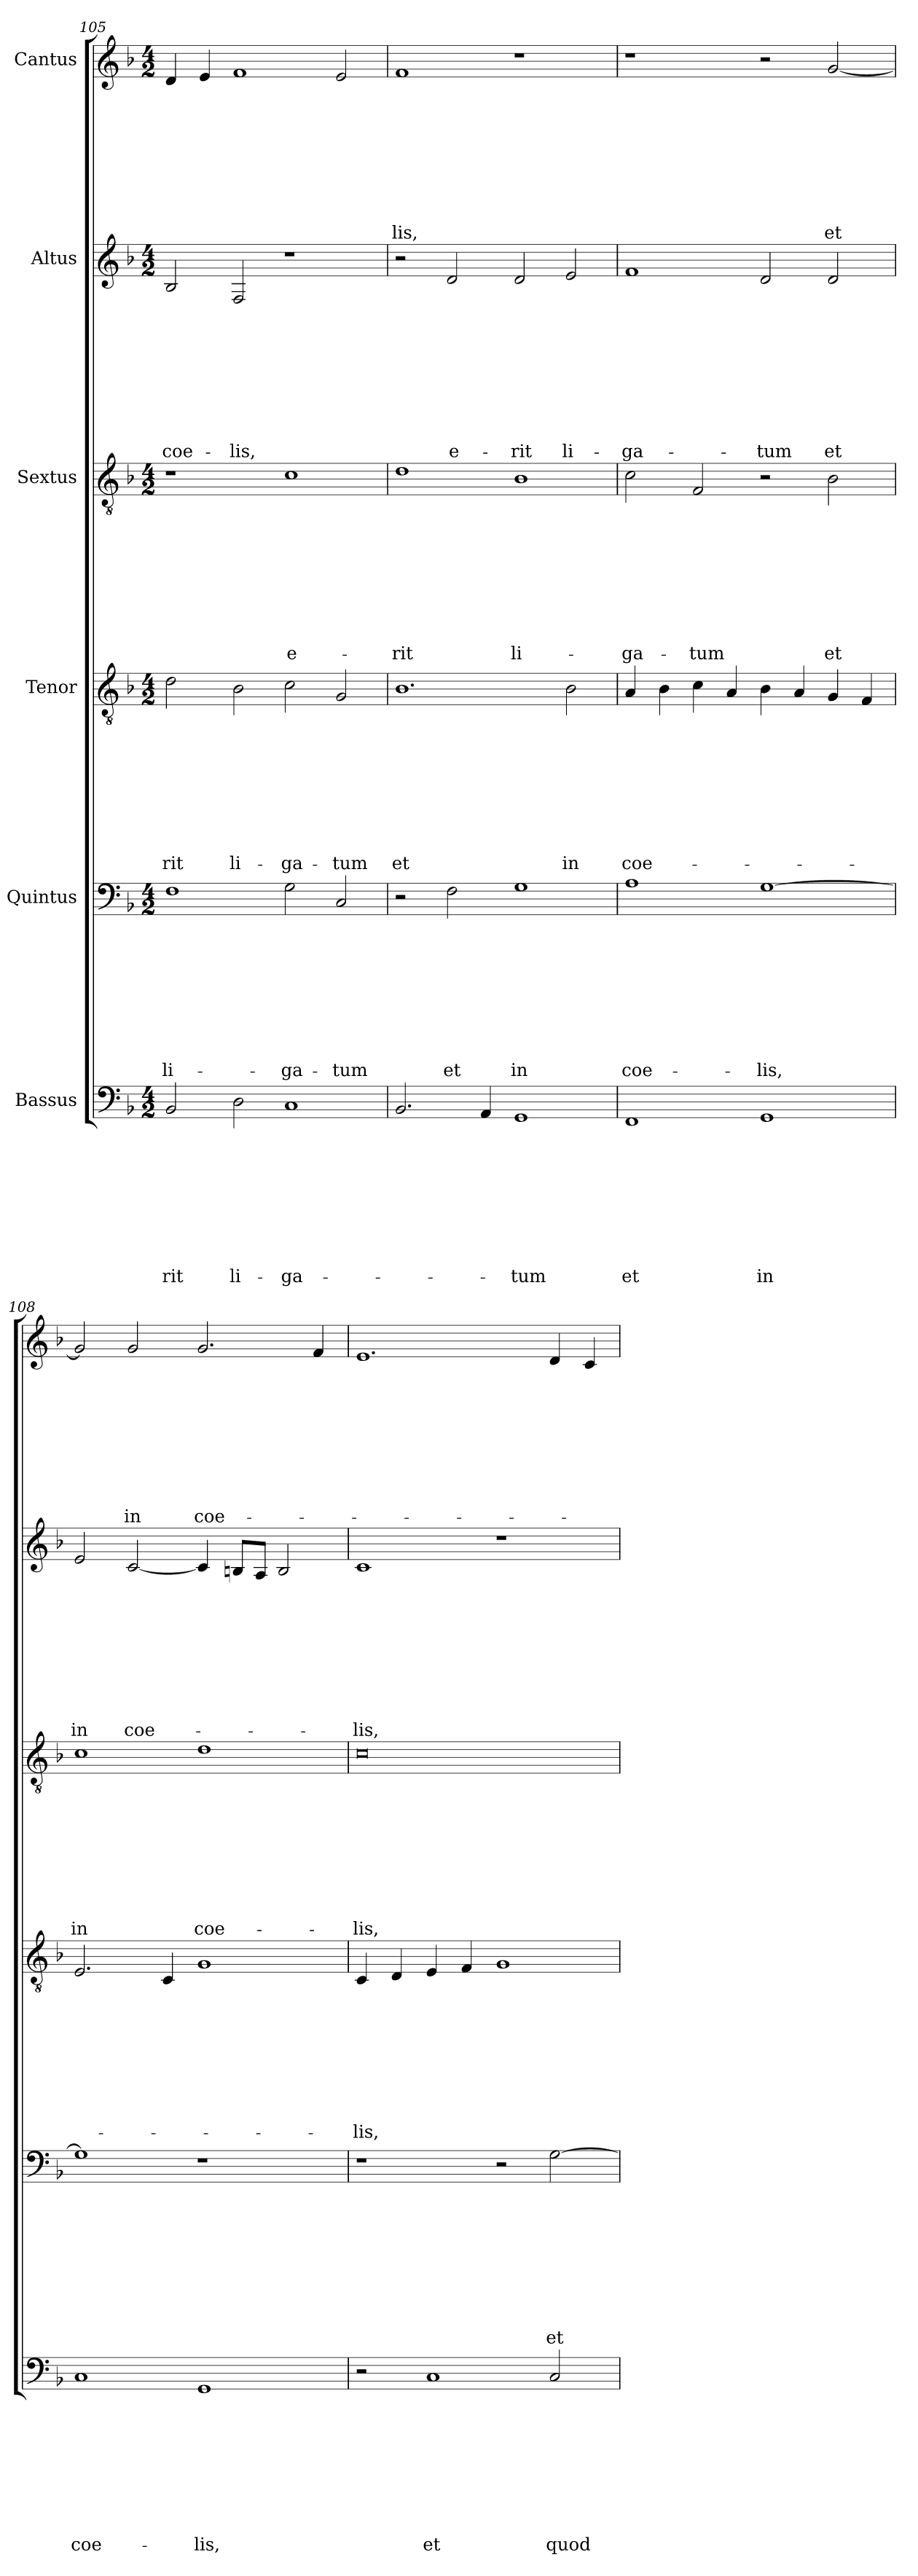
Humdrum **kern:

**kern	**text	**text	**text	**text	**text	**text	**text	**text	**text	**kern	**text	**text	**text	**text	**text	**text	**text	**text	**text	**kern	**text	**text	**text	**text	**text	**text	**text	**text	**text	**kern	**text	**text	**text	**text	**text	**text	**text	**text	**text	**kern	**text	**text	**text	**text	**text	**text	**text	**text	**text	**kern	**text	**text	**text	**text	**text	**text	**text	**text	**text
*part6	*part6	*part6	*part6	*part6	*part6	*part6	*part6	*part6	*part6	*part5	*part5	*part5	*part5	*part5	*part5	*part5	*part5	*part5	*part5	*part4	*part4	*part4	*part4	*part4	*part4	*part4	*part4	*part4	*part4	*part3	*part3	*part3	*part3	*part3	*part3	*part3	*part3	*part3	*part3	*part2	*part2	*part2	*part2	*part2	*part2	*part2	*part2	*part2	*part2	*part1	*part1	*part1	*part1	*part1	*part1	*part1	*part1	*part1	*part1
*staff6	*staff6	*staff6	*staff6	*staff6	*staff6	*staff6	*staff6	*staff6	*staff6	*staff5	*staff5	*staff5	*staff5	*staff5	*staff5	*staff5	*staff5	*staff5	*staff5	*staff4	*staff4	*staff4	*staff4	*staff4	*staff4	*staff4	*staff4	*staff4	*staff4	*staff3	*staff3	*staff3	*staff3	*staff3	*staff3	*staff3	*staff3	*staff3	*staff3	*staff2	*staff2	*staff2	*staff2	*staff2	*staff2	*staff2	*staff2	*staff2	*staff2	*staff1	*staff1	*staff1	*staff1	*staff1	*staff1	*staff1	*staff1	*staff1	*staff1
*I"Bassus	*	*	*	*	*	*	*	*	*	*I"Quintus	*	*	*	*	*	*	*	*	*	*I"Tenor	*	*	*	*	*	*	*	*	*	*I"Sextus	*	*	*	*	*	*	*	*	*	*I"Altus	*	*	*	*	*	*	*	*	*	*I"Cantus	*	*	*	*	*	*	*	*	*
*clefF4	*	*	*	*	*	*	*	*	*	*clefF4	*	*	*	*	*	*	*	*	*	*clefGv2	*	*	*	*	*	*	*	*	*	*clefGv2	*	*	*	*	*	*	*	*	*	*clefG2	*	*	*	*	*	*	*	*	*	*clefG2	*	*	*	*	*	*	*	*	*
*k[b-]	*	*	*	*	*	*	*	*	*	*k[b-]	*	*	*	*	*	*	*	*	*	*k[b-]	*	*	*	*	*	*	*	*	*	*k[b-]	*	*	*	*	*	*	*	*	*	*k[b-]	*	*	*	*	*	*	*	*	*	*k[b-]	*	*	*	*	*	*	*	*	*
*F:	*	*	*	*	*	*	*	*	*	*F:	*	*	*	*	*	*	*	*	*	*F:	*	*	*	*	*	*	*	*	*	*F:	*	*	*	*	*	*	*	*	*	*F:	*	*	*	*	*	*	*	*	*	*F:	*	*	*	*	*	*	*	*	*
*M4/2	*	*	*	*	*	*	*	*	*	*M4/2	*	*	*	*	*	*	*	*	*	*M4/2	*	*	*	*	*	*	*	*	*	*M4/2	*	*	*	*	*	*	*	*	*	*M4/2	*	*	*	*	*	*	*	*	*	*M4/2	*	*	*	*	*	*	*	*	*
=105	=105	=105	=105	=105	=105	=105	=105	=105	=105	=105	=105	=105	=105	=105	=105	=105	=105	=105	=105	=105	=105	=105	=105	=105	=105	=105	=105	=105	=105	=105	=105	=105	=105	=105	=105	=105	=105	=105	=105	=105	=105	=105	=105	=105	=105	=105	=105	=105	=105	=105	=105	=105	=105	=105	=105	=105	=105	=105	=105
!	!	!	!	!	!	!	!	!	!LO:LY:b	!	!	!	!	!	!	!	!	!	!LO:LY:b	!	!	!	!	!	!	!	!	!	!LO:LY:b	!	!	!	!	!	!	!	!	!	!	!	!	!	!	!	!	!	!	!	!LO:LY:b	!	!	!	!	!	!	!	!	!	!
2BB-/	.	.	.	.	.	.	.	.	-rit	1F	.	.	.	.	.	.	.	.	li-	2d\	.	.	.	.	.	.	.	.	-rit	1r	.	.	.	.	.	.	.	.	.	2B-/	.	.	.	.	.	.	.	.	coe-	4d/	.	.	.	.	.	.	.	.	.
.	.	.	.	.	.	.	.	.	.	.	.	.	.	.	.	.	.	.	.	.	.	.	.	.	.	.	.	.	.	.	.	.	.	.	.	.	.	.	.	.	.	.	.	.	.	.	.	.	.	4e/	.	.	.	.	.	.	.	.	.
!	!	!	!	!	!	!	!	!	!LO:LY:b	!	!	!	!	!	!	!	!	!	!	!	!	!	!	!	!	!	!	!	!LO:LY:b	!	!	!	!	!	!	!	!	!	!	!	!	!	!	!	!	!	!	!	!LO:LY:b	!	!	!	!	!	!	!	!	!	!
2D\	.	.	.	.	.	.	.	.	li-	.	.	.	.	.	.	.	.	.	.	2B-\	.	.	.	.	.	.	.	.	li-	.	.	.	.	.	.	.	.	.	.	2F/	.	.	.	.	.	.	.	.	-lis,	1f	.	.	.	.	.	.	.	.	.
!	!	!	!	!	!	!	!	!	!LO:LY:b	!	!	!	!	!	!	!	!	!	!LO:LY:b	!	!	!	!	!	!	!	!	!	!LO:LY:b	!	!	!	!	!	!	!	!	!	!LO:LY:b	!	!	!	!	!	!	!	!	!	!	!	!	!	!	!	!	!	!	!	!
1C	.	.	.	.	.	.	.	.	-ga-	2G\	.	.	.	.	.	.	.	.	-ga-	2c\	.	.	.	.	.	.	.	.	-ga-	1c	.	.	.	.	.	.	.	.	e-	1r	.	.	.	.	.	.	.	.	.	.	.	.	.	.	.	.	.	.	.
!	!	!	!	!	!	!	!	!	!	!	!	!	!	!	!	!	!	!	!LO:LY:b	!	!	!	!	!	!	!	!	!	!LO:LY:b	!	!	!	!	!	!	!	!	!	!	!	!	!	!	!	!	!	!	!	!	!	!	!	!	!	!	!	!	!	!
.	.	.	.	.	.	.	.	.	.	2C/	.	.	.	.	.	.	.	.	-tum	2G/	.	.	.	.	.	.	.	.	-tum	.	.	.	.	.	.	.	.	.	.	.	.	.	.	.	.	.	.	.	.	2e/	.	.	.	.	.	.	.	.	.
=106	=106	=106	=106	=106	=106	=106	=106	=106	=106	=106	=106	=106	=106	=106	=106	=106	=106	=106	=106	=106	=106	=106	=106	=106	=106	=106	=106	=106	=106	=106	=106	=106	=106	=106	=106	=106	=106	=106	=106	=106	=106	=106	=106	=106	=106	=106	=106	=106	=106	=106	=106	=106	=106	=106	=106	=106	=106	=106	=106
!	!	!	!	!	!	!	!	!	!	!	!	!	!	!	!	!	!	!	!	!	!	!	!	!	!	!	!	!	!LO:LY:b	!	!	!	!	!	!	!	!	!	!LO:LY:b	!	!	!	!	!	!	!	!	!	!	!	!	!	!	!	!	!	!	!	!LO:LY:b
2.BB-/	.	.	.	.	.	.	.	.	.	2r	.	.	.	.	.	.	.	.	.	1.B-	.	.	.	.	.	.	.	.	et	1d	.	.	.	.	.	.	.	.	-rit	2r	.	.	.	.	.	.	.	.	.	1f	.	.	.	.	.	.	.	.	-lis,
!	!	!	!	!	!	!	!	!	!	!	!	!	!	!	!	!	!	!	!LO:LY:b	!	!	!	!	!	!	!	!	!	!	!	!	!	!	!	!	!	!	!	!	!	!	!	!	!	!	!	!	!	!LO:LY:b	!	!	!	!	!	!	!	!	!	!
.	.	.	.	.	.	.	.	.	.	2F\	.	.	.	.	.	.	.	.	et	.	.	.	.	.	.	.	.	.	.	.	.	.	.	.	.	.	.	.	.	2d/	.	.	.	.	.	.	.	.	e-	.	.	.	.	.	.	.	.	.	.
4AA/	.	.	.	.	.	.	.	.	.	.	.	.	.	.	.	.	.	.	.	.	.	.	.	.	.	.	.	.	.	.	.	.	.	.	.	.	.	.	.	.	.	.	.	.	.	.	.	.	.	.	.	.	.	.	.	.	.	.	.
!	!	!	!	!	!	!	!	!	!LO:LY:b	!	!	!	!	!	!	!	!	!	!LO:LY:b	!	!	!	!	!	!	!	!	!	!	!	!	!	!	!	!	!	!	!	!LO:LY:b	!	!	!	!	!	!	!	!	!	!LO:LY:b	!	!	!	!	!	!	!	!	!	!
1GG	.	.	.	.	.	.	.	.	-tum	1G	.	.	.	.	.	.	.	.	in	.	.	.	.	.	.	.	.	.	.	1B-	.	.	.	.	.	.	.	.	li-	2d/	.	.	.	.	.	.	.	.	-rit	1r	.	.	.	.	.	.	.	.	.
!	!	!	!	!	!	!	!	!	!	!	!	!	!	!	!	!	!	!	!	!	!	!	!	!	!	!	!	!	!LO:LY:b	!	!	!	!	!	!	!	!	!	!	!	!	!	!	!	!	!	!	!	!LO:LY:b	!	!	!	!	!	!	!	!	!	!
.	.	.	.	.	.	.	.	.	.	.	.	.	.	.	.	.	.	.	.	2B-\	.	.	.	.	.	.	.	.	in	.	.	.	.	.	.	.	.	.	.	2e/	.	.	.	.	.	.	.	.	li-	.	.	.	.	.	.	.	.	.	.
=107	=107	=107	=107	=107	=107	=107	=107	=107	=107	=107	=107	=107	=107	=107	=107	=107	=107	=107	=107	=107	=107	=107	=107	=107	=107	=107	=107	=107	=107	=107	=107	=107	=107	=107	=107	=107	=107	=107	=107	=107	=107	=107	=107	=107	=107	=107	=107	=107	=107	=107	=107	=107	=107	=107	=107	=107	=107	=107	=107
!	!	!	!	!	!	!	!	!	!LO:LY:b	!	!	!	!	!	!	!	!	!	!LO:LY:b	!	!	!	!	!	!	!	!	!	!LO:LY:b	!	!	!	!	!	!	!	!	!	!LO:LY:b	!	!	!	!	!	!	!	!	!	!LO:LY:b	!	!	!	!	!	!	!	!	!	!
1FF	.	.	.	.	.	.	.	.	et	1A	.	.	.	.	.	.	.	.	coe-	4A/	.	.	.	.	.	.	.	.	coe-	2c\	.	.	.	.	.	.	.	.	-ga-	1f	.	.	.	.	.	.	.	.	-ga-	1r	.	.	.	.	.	.	.	.	.
.	.	.	.	.	.	.	.	.	.	.	.	.	.	.	.	.	.	.	.	4B-\	.	.	.	.	.	.	.	.	.	.	.	.	.	.	.	.	.	.	.	.	.	.	.	.	.	.	.	.	.	.	.	.	.	.	.	.	.	.	.
!	!	!	!	!	!	!	!	!	!	!	!	!	!	!	!	!	!	!	!	!	!	!	!	!	!	!	!	!	!	!	!	!	!	!	!	!	!	!	!LO:LY:b	!	!	!	!	!	!	!	!	!	!	!	!	!	!	!	!	!	!	!	!
.	.	.	.	.	.	.	.	.	.	.	.	.	.	.	.	.	.	.	.	4c\	.	.	.	.	.	.	.	.	.	2F/	.	.	.	.	.	.	.	.	-tum	.	.	.	.	.	.	.	.	.	.	.	.	.	.	.	.	.	.	.	.
.	.	.	.	.	.	.	.	.	.	.	.	.	.	.	.	.	.	.	.	4A/	.	.	.	.	.	.	.	.	.	.	.	.	.	.	.	.	.	.	.	.	.	.	.	.	.	.	.	.	.	.	.	.	.	.	.	.	.	.	.
!	!	!	!	!	!	!	!	!	!LO:LY:b	!	!	!	!	!	!	!	!	!	!LO:LY:b	!	!	!	!	!	!	!	!	!	!	!	!	!	!	!	!	!	!	!	!	!	!	!	!	!	!	!	!	!	!LO:LY:b	!	!	!	!	!	!	!	!	!	!
1GG	.	.	.	.	.	.	.	.	in	[1G	.	.	.	.	.	.	.	.	-lis,	4B-\	.	.	.	.	.	.	.	.	.	2r	.	.	.	.	.	.	.	.	.	2d/	.	.	.	.	.	.	.	.	-tum	2r	.	.	.	.	.	.	.	.	.
.	.	.	.	.	.	.	.	.	.	.	.	.	.	.	.	.	.	.	.	4A/	.	.	.	.	.	.	.	.	.	.	.	.	.	.	.	.	.	.	.	.	.	.	.	.	.	.	.	.	.	.	.	.	.	.	.	.	.	.	.
!	!	!	!	!	!	!	!	!	!	!	!	!	!	!	!	!	!	!	!	!	!	!	!	!	!	!	!	!	!	!	!	!	!	!	!	!	!	!	!LO:LY:b	!	!	!	!	!	!	!	!	!	!LO:LY:b	!	!	!	!	!	!	!	!	!	!LO:LY:b
.	.	.	.	.	.	.	.	.	.	.	.	.	.	.	.	.	.	.	.	4G/	.	.	.	.	.	.	.	.	.	2B-\	.	.	.	.	.	.	.	.	et	2d/	.	.	.	.	.	.	.	.	et	[2g/	.	.	.	.	.	.	.	.	et
.	.	.	.	.	.	.	.	.	.	.	.	.	.	.	.	.	.	.	.	4F/	.	.	.	.	.	.	.	.	.	.	.	.	.	.	.	.	.	.	.	.	.	.	.	.	.	.	.	.	.	.	.	.	.	.	.	.	.	.	.
!!LO:LB:g=z
=108	=108	=108	=108	=108	=108	=108	=108	=108	=108	=108	=108	=108	=108	=108	=108	=108	=108	=108	=108	=108	=108	=108	=108	=108	=108	=108	=108	=108	=108	=108	=108	=108	=108	=108	=108	=108	=108	=108	=108	=108	=108	=108	=108	=108	=108	=108	=108	=108	=108	=108	=108	=108	=108	=108	=108	=108	=108	=108	=108
!	!	!	!	!	!	!	!	!	!LO:LY:b	!	!	!	!	!	!	!	!	!	!	!	!	!	!	!	!	!	!	!	!	!	!	!	!	!	!	!	!	!	!LO:LY:b	!	!	!	!	!	!	!	!	!	!LO:LY:b	!	!	!	!	!	!	!	!	!	!
1C	.	.	.	.	.	.	.	.	coe-	1G]	.	.	.	.	.	.	.	.	.	2.E/	.	.	.	.	.	.	.	.	.	1c	.	.	.	.	.	.	.	.	in	2e/	.	.	.	.	.	.	.	.	in	2g/]	.	.	.	.	.	.	.	.	.
!	!	!	!	!	!	!	!	!	!	!	!	!	!	!	!	!	!	!	!	!	!	!	!	!	!	!	!	!	!	!	!	!	!	!	!	!	!	!	!	!	!	!	!	!	!	!	!	!	!LO:LY:b	!	!	!	!	!	!	!	!	!	!LO:LY:b
.	.	.	.	.	.	.	.	.	.	.	.	.	.	.	.	.	.	.	.	.	.	.	.	.	.	.	.	.	.	.	.	.	.	.	.	.	.	.	.	[2c/	.	.	.	.	.	.	.	.	coe-	2g/	.	.	.	.	.	.	.	.	in
.	.	.	.	.	.	.	.	.	.	.	.	.	.	.	.	.	.	.	.	4C/	.	.	.	.	.	.	.	.	.	.	.	.	.	.	.	.	.	.	.	.	.	.	.	.	.	.	.	.	.	.	.	.	.	.	.	.	.	.	.
!	!	!	!	!	!	!	!	!	!LO:LY:b	!	!	!	!	!	!	!	!	!	!	!	!	!	!	!	!	!	!	!	!	!	!	!	!	!	!	!	!	!	!LO:LY:b	!	!	!	!	!	!	!	!	!	!	!	!	!	!	!	!	!	!	!	!LO:LY:b
1GG	.	.	.	.	.	.	.	.	-lis,	1r	.	.	.	.	.	.	.	.	.	1G	.	.	.	.	.	.	.	.	.	1d	.	.	.	.	.	.	.	.	coe-	4c/]	.	.	.	.	.	.	.	.	.	2.g/	.	.	.	.	.	.	.	.	coe-
.	.	.	.	.	.	.	.	.	.	.	.	.	.	.	.	.	.	.	.	.	.	.	.	.	.	.	.	.	.	.	.	.	.	.	.	.	.	.	.	8Bn/L	.	.	.	.	.	.	.	.	.	.	.	.	.	.	.	.	.	.	.
.	.	.	.	.	.	.	.	.	.	.	.	.	.	.	.	.	.	.	.	.	.	.	.	.	.	.	.	.	.	.	.	.	.	.	.	.	.	.	.	8A/J	.	.	.	.	.	.	.	.	.	.	.	.	.	.	.	.	.	.	.
.	.	.	.	.	.	.	.	.	.	.	.	.	.	.	.	.	.	.	.	.	.	.	.	.	.	.	.	.	.	.	.	.	.	.	.	.	.	.	.	2B/	.	.	.	.	.	.	.	.	.	.	.	.	.	.	.	.	.	.	.
.	.	.	.	.	.	.	.	.	.	.	.	.	.	.	.	.	.	.	.	.	.	.	.	.	.	.	.	.	.	.	.	.	.	.	.	.	.	.	.	.	.	.	.	.	.	.	.	.	.	4f/	.	.	.	.	.	.	.	.	.
=109	=109	=109	=109	=109	=109	=109	=109	=109	=109	=109	=109	=109	=109	=109	=109	=109	=109	=109	=109	=109	=109	=109	=109	=109	=109	=109	=109	=109	=109	=109	=109	=109	=109	=109	=109	=109	=109	=109	=109	=109	=109	=109	=109	=109	=109	=109	=109	=109	=109	=109	=109	=109	=109	=109	=109	=109	=109	=109	=109
!	!	!	!	!	!	!	!	!	!	!	!	!	!	!	!	!	!	!	!	!	!	!	!	!	!	!	!	!	!LO:LY:b	!	!	!	!	!	!	!	!	!	!LO:LY:b	!	!	!	!	!	!	!	!	!	!LO:LY:b	!	!	!	!	!	!	!	!	!	!
2r	.	.	.	.	.	.	.	.	.	1r	.	.	.	.	.	.	.	.	.	4C/	.	.	.	.	.	.	.	.	-lis,	0c	.	.	.	.	.	.	.	.	-lis,	1c	.	.	.	.	.	.	.	.	-lis,	1.e	.	.	.	.	.	.	.	.	.
.	.	.	.	.	.	.	.	.	.	.	.	.	.	.	.	.	.	.	.	4D/	.	.	.	.	.	.	.	.	.	.	.	.	.	.	.	.	.	.	.	.	.	.	.	.	.	.	.	.	.	.	.	.	.	.	.	.	.	.	.
!	!	!	!	!	!	!	!	!	!LO:LY:b	!	!	!	!	!	!	!	!	!	!	!	!	!	!	!	!	!	!	!	!	!	!	!	!	!	!	!	!	!	!	!	!	!	!	!	!	!	!	!	!	!	!	!	!	!	!	!	!	!	!
1C	.	.	.	.	.	.	.	.	et	.	.	.	.	.	.	.	.	.	.	4E/	.	.	.	.	.	.	.	.	.	.	.	.	.	.	.	.	.	.	.	.	.	.	.	.	.	.	.	.	.	.	.	.	.	.	.	.	.	.	.
.	.	.	.	.	.	.	.	.	.	.	.	.	.	.	.	.	.	.	.	4F/	.	.	.	.	.	.	.	.	.	.	.	.	.	.	.	.	.	.	.	.	.	.	.	.	.	.	.	.	.	.	.	.	.	.	.	.	.	.	.
.	.	.	.	.	.	.	.	.	.	2r	.	.	.	.	.	.	.	.	.	1G	.	.	.	.	.	.	.	.	.	.	.	.	.	.	.	.	.	.	.	1r	.	.	.	.	.	.	.	.	.	.	.	.	.	.	.	.	.	.	.
!	!	!	!	!	!	!	!	!	!LO:LY:b	!	!	!	!	!	!	!	!	!	!LO:LY:b	!	!	!	!	!	!	!	!	!	!	!	!	!	!	!	!	!	!	!	!	!	!	!	!	!	!	!	!	!	!	!	!	!	!	!	!	!	!	!	!
2C/	.	.	.	.	.	.	.	.	quod-	[2G\	.	.	.	.	.	.	.	.	et	.	.	.	.	.	.	.	.	.	.	.	.	.	.	.	.	.	.	.	.	.	.	.	.	.	.	.	.	.	.	4d/	.	.	.	.	.	.	.	.	.
.	.	.	.	.	.	.	.	.	.	.	.	.	.	.	.	.	.	.	.	.	.	.	.	.	.	.	.	.	.	.	.	.	.	.	.	.	.	.	.	.	.	.	.	.	.	.	.	.	.	4c/	.	.	.	.	.	.	.	.	.
=	=	=	=	=	=	=	=	=	=	=	=	=	=	=	=	=	=	=	=	=	=	=	=	=	=	=	=	=	=	=	=	=	=	=	=	=	=	=	=	=	=	=	=	=	=	=	=	=	=	=	=	=	=	=	=	=	=	=	=
*-	*-	*-	*-	*-	*-	*-	*-	*-	*-	*-	*-	*-	*-	*-	*-	*-	*-	*-	*-	*-	*-	*-	*-	*-	*-	*-	*-	*-	*-	*-	*-	*-	*-	*-	*-	*-	*-	*-	*-	*-	*-	*-	*-	*-	*-	*-	*-	*-	*-	*-	*-	*-	*-	*-	*-	*-	*-	*-	*-
